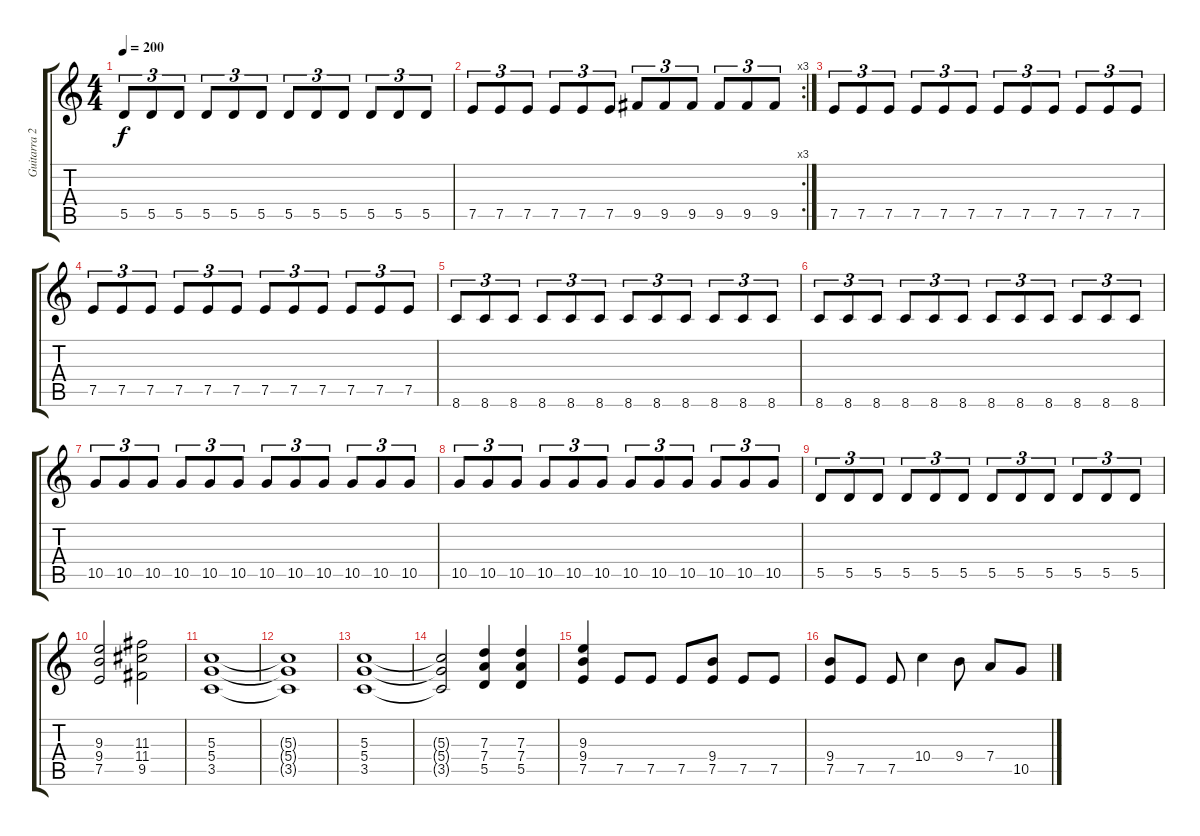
\track ("Guitarra 2 " "Guitarra 2") {instrument distortionguitar}
\staff {score tabs}
\tuning (E4 B3 G3 D3 A2 E2) {hide}
\ts (4 4)
\tempo 200
\clef g2
\ks c
5.5.8{tu (3 2) dy f} 5.5.8{tu (3 2)} 5.5.8{tu (3 2)} 5.5.8{tu (3 2)} 5.5.8{tu (3 2)} 5.5.8{tu (3 2)} 5.5.8{tu (3 2)} 5.5.8{tu (3 2)} 5.5.8{tu (3 2)} 5.5.8{tu (3 2)} 5.5.8{tu (3 2)} 5.5.8{tu (3 2)} |
\rc 3
7.5.8{tu (3 2)} 7.5.8{tu (3 2)} 7.5.8{tu (3 2)} 7.5.8{tu (3 2)} 7.5.8{tu (3 2)} 7.5.8{tu (3 2)} 9.5.8{tu (3 2)} 9.5.8{tu (3 2)} 9.5.8{tu (3 2)} 9.5.8{tu (3 2)} 9.5.8{tu (3 2)} 9.5.8{tu (3 2)} |
7.5.8{tu (3 2)} 7.5.8{tu (3 2)} 7.5.8{tu (3 2)} 7.5.8{tu (3 2)} 7.5.8{tu (3 2)} 7.5.8{tu (3 2)} 7.5.8{tu (3 2)} 7.5.8{tu (3 2)} 7.5.8{tu (3 2)} 7.5.8{tu (3 2)} 7.5.8{tu (3 2)} 7.5.8{tu (3 2)} |
7.5.8{tu (3 2)} 7.5.8{tu (3 2)} 7.5.8{tu (3 2)} 7.5.8{tu (3 2)} 7.5.8{tu (3 2)} 7.5.8{tu (3 2)} 7.5.8{tu (3 2)} 7.5.8{tu (3 2)} 7.5.8{tu (3 2)} 7.5.8{tu (3 2)} 7.5.8{tu (3 2)} 7.5.8{tu (3 2)} |
8.6.8{tu (3 2)} 8.6.8{tu (3 2)} 8.6.8{tu (3 2)} 8.6.8{tu (3 2)} 8.6.8{tu (3 2)} 8.6.8{tu (3 2)} 8.6.8{tu (3 2)} 8.6.8{tu (3 2)} 8.6.8{tu (3 2)} 8.6.8{tu (3 2)} 8.6.8{tu (3 2)} 8.6.8{tu (3 2)} |
8.6.8{tu (3 2)} 8.6.8{tu (3 2)} 8.6.8{tu (3 2)} 8.6.8{tu (3 2)} 8.6.8{tu (3 2)} 8.6.8{tu (3 2)} 8.6.8{tu (3 2)} 8.6.8{tu (3 2)} 8.6.8{tu (3 2)} 8.6.8{tu (3 2)} 8.6.8{tu (3 2)} 8.6.8{tu (3 2)} |
10.5.8{tu (3 2)} 10.5.8{tu (3 2)} 10.5.8{tu (3 2)} 10.5.8{tu (3 2)} 10.5.8{tu (3 2)} 10.5.8{tu (3 2)} 10.5.8{tu (3 2)} 10.5.8{tu (3 2)} 10.5.8{tu (3 2)} 10.5.8{tu (3 2)} 10.5.8{tu (3 2)} 10.5.8{tu (3 2)} |
10.5.8{tu (3 2)} 10.5.8{tu (3 2)} 10.5.8{tu (3 2)} 10.5.8{tu (3 2)} 10.5.8{tu (3 2)} 10.5.8{tu (3 2)} 10.5.8{tu (3 2)} 10.5.8{tu (3 2)} 10.5.8{tu (3 2)} 10.5.8{tu (3 2)} 10.5.8{tu (3 2)} 10.5.8{tu (3 2)} |
5.5.8{tu (3 2)} 5.5.8{tu (3 2)} 5.5.8{tu (3 2)} 5.5.8{tu (3 2)} 5.5.8{tu (3 2)} 5.5.8{tu (3 2)} 5.5.8{tu (3 2)} 5.5.8{tu (3 2)} 5.5.8{tu (3 2)} 5.5.8{tu (3 2)} 5.5.8{tu (3 2)} 5.5.8{tu (3 2)} |
(9.3 9.4 7.5).2 (11.3 11.4 9.5).2 |
(5.3 5.4 3.5).1 |
(5.3{t} 5.4{t} 3.5{t}).1 |
(5.3 5.4 3.5).1 |
(5.3{t} 5.4{t} 3.5{t}).2 (7.3 7.4 5.5).4 (7.3 7.4 5.5).4 |
(9.3 9.4 7.5).4 7.5.8 7.5.8 7.5.8 (9.4 7.5).8 7.5.8 7.5.8 |
(9.4 7.5).8 7.5.8 7.5.8 10.4.4 9.4.8 7.4.8 10.5.8
